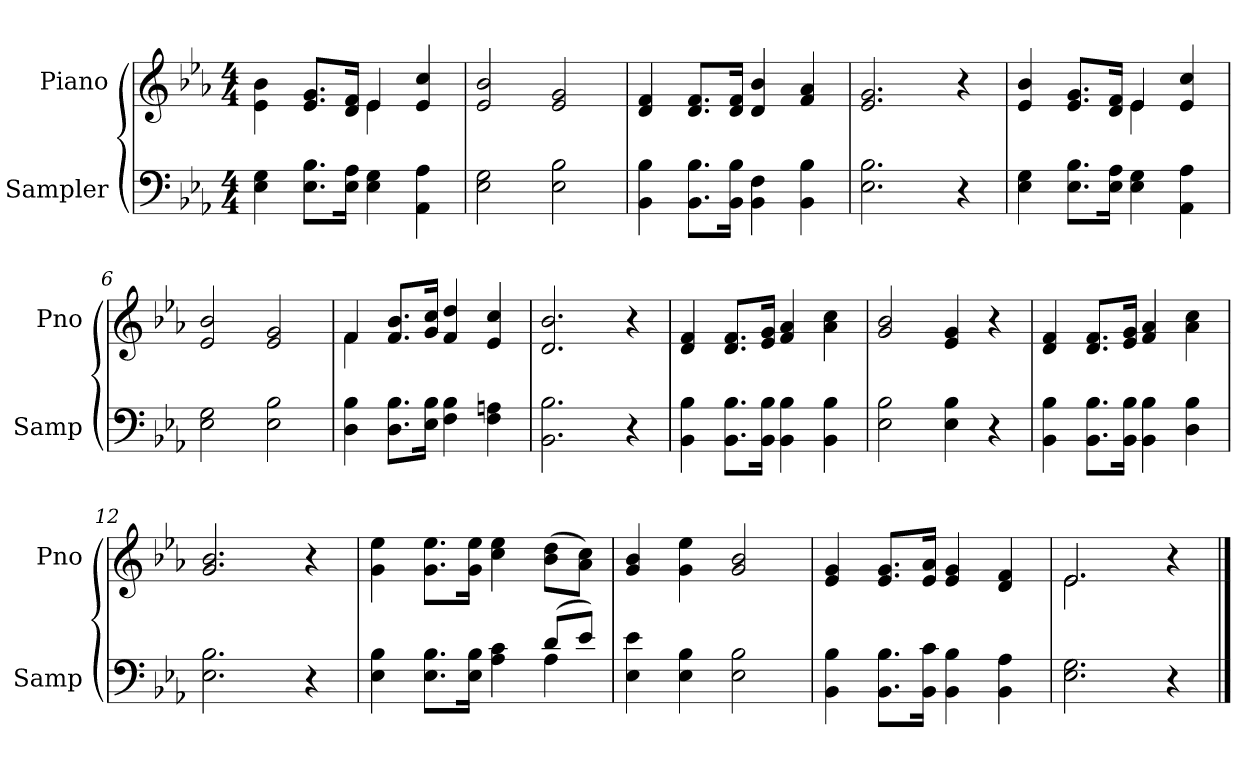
**kern	**kern
*part2	*part1
*staff2	*staff1
*I"Sampler	*I"Piano
*I'Samp	*I'Pno
*clefF4	*clefG2
*k[b-e-a-]	*k[b-e-a-]
*E-:	*E-:
*M4/4	*M4/4
=1	=1
*	*^
4E- 4G	4e-\ 4b-\	2ryy
8.E-\ 8.B-\L	8.e-/ 8.g/L	.
16E-\ 16A-\Jk	16d/ 16f/Jk	.
4E- 4G	4e-/	4e-
4AA- 4A-	4e- 4cc	4ryy
*	*v	*v
=2	=2
2E- 2G	2e- 2b-
2E- 2B-	2e- 2g
=3	=3
4BB- 4B-	4d 4f
8.BB-\ 8.B-\L	8.d/ 8.f/L
16BB-\ 16B-\Jk	16d/ 16f/Jk
4BB- 4F	4d 4b-
4BB- 4B-	4f 4a-
=4	=4
2.E- 2.B-	2.e- 2.g
4r	4r
=5	=5
*	*^
4E- 4G	4e- 4b-	2ryy
8.E-\ 8.B-\L	8.e-/ 8.g/L	.
16E-\ 16A-\Jk	16d/ 16f/Jk	.
4E- 4G	4e-/	4e-
4AA- 4A-	4e- 4cc	4ryy
*	*v	*v
=6	=6
2E- 2G	2e- 2b-
2E- 2B-	2e- 2g
=7	=7
*	*^
4D 4B-	4f/	4f
8.D\ 8.B-\L	8.f/ 8.b-/L	2.ryy
16E-\ 16B-\Jk	16g/ 16cc/Jk	.
4F 4B-	4f 4dd	.
4F 4An	4e- 4cc	.
*	*v	*v
=8	=8
2.BB- 2.B-	2.d 2.b-
4r	4r
=9	=9
4BB- 4B-	4d 4f
8.BB-\ 8.B-\L	8.d/ 8.f/L
16BB-\ 16B-\Jk	16e-/ 16g/Jk
4BB- 4B-	4f 4a-
4BB- 4B-	4a- 4cc
=10	=10
2E- 2B-	2g 2b-
4E- 4B-	4e- 4g
4r	4r
=11	=11
4BB- 4B-	4d 4f
8.BB-\ 8.B-\L	8.d/ 8.f/L
16BB-\ 16B-\Jk	16e-/ 16g/Jk
4BB- 4B-	4f 4a-
4D 4B-	4a- 4cc
=12	=12
2.E- 2.B-	2.g 2.b-
4r	4r
=13	=13
*^	*
4E- 4B-	2.ryy	4g 4ee-
8.E-\ 8.B-\L	.	8.g\ 8.ee-\L
16E-\ 16B-\Jk	.	16g\ 16ee-\Jk
4A- 4c	.	4cc 4ee-
(8d/L	4A-	(8b-\ 8dd\L
8e-/J)	.	8a-\ 8cc\J)
*v	*v	*
=14	=14
4E- 4e-	4g 4b-
4E- 4B-	4g 4ee-
2E- 2B-	2g 2b-
=15	=15
4BB- 4B-	4e- 4g
8.BB-\ 8.B-\L	8.e-/ 8.g/L
16BB-\ 16c\Jk	16e-/ 16a-/Jk
4BB- 4B-	4e- 4g
4BB- 4A-	4d 4f
=16	=16
*	*^
2.E- 2.G	2.e-/	2.e-
4r	4r	4ryy
*	*v	*v
==	==
*-	*-
